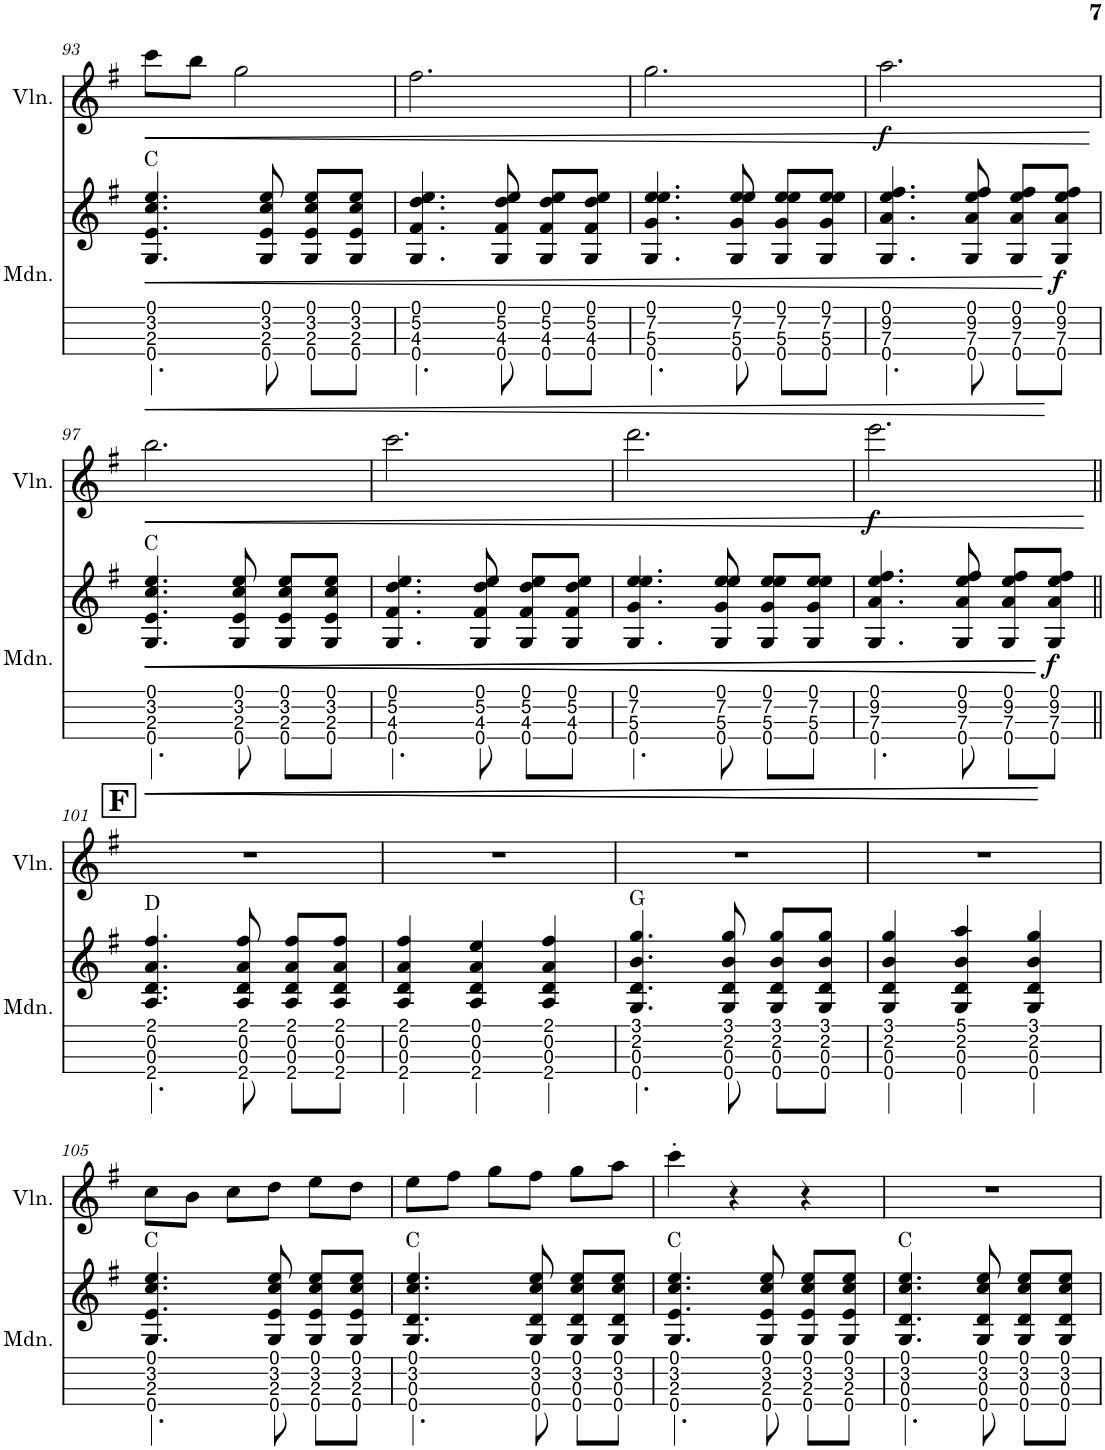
**kern	**kern	**dynam	**harte	**kern	**dynam
*part2	*part2	*part2	*part2	*part1	*part1
*staff3	*staff2	*staff2/3	*	*staff1	*staff1
*I"Mandolin	*	*	*	*I"Violin	*
*I'Mdn.	*	*	*	*I'Vln.	*
!!LO:PB:g=z
*	*clefG2	*	*	*clefG2	*
*k[f#]	*k[f#]	*	*	*k[f#]	*
*M3/4	*M3/4	*	*	*M3/4	*
=93	=93	=93	=93	=93	=93
!	!	!LO:HP:b	!	!	!LO:HP:b
4.G\ 4.e\ 4.cc\ 4.ee\	4.G/ 4.e/ 4.cc/ 4.ee/	<	C:maj	8ccc\L	<
.	.	.	.	8bb\J	.
.	.	.	.	2gg\	.
8G\ 8e\ 8cc\ 8ee\	8G/ 8e/ 8cc/ 8ee/	.	.	.	.
8G\ 8e\ 8cc\ 8ee\L	8G/ 8e/ 8cc/ 8ee/L	.	.	.	.
8G\ 8e\ 8cc\ 8ee\J	8G/ 8e/ 8cc/ 8ee/J	.	.	.	.
=94	=94	=94	=94	=94	=94
4.G\ 4.f#\ 4.dd\ 4.ee\	4.G/ 4.f#/ 4.dd/ 4.ee/	.	.	2.ff#\	.
8G\ 8f#\ 8dd\ 8ee\	8G/ 8f#/ 8dd/ 8ee/	.	.	.	.
8G\ 8f#\ 8dd\ 8ee\L	8G/ 8f#/ 8dd/ 8ee/L	.	.	.	.
8G\ 8f#\ 8dd\ 8ee\J	8G/ 8f#/ 8dd/ 8ee/J	.	.	.	.
=95	=95	=95	=95	=95	=95
4.G\ 4.g\ 4.ee\ 4.ee\	4.G/ 4.g/ 4.ee/ 4.ee/	.	.	2.gg\	.
8G\ 8g\ 8ee\ 8ee\	8G/ 8g/ 8ee/ 8ee/	.	.	.	.
8G\ 8g\ 8ee\ 8ee\L	8G/ 8g/ 8ee/ 8ee/L	.	.	.	.
8G\ 8g\ 8ee\ 8ee\J	8G/ 8g/ 8ee/ 8ee/J	.	.	.	.
=96	=96	=96	=96	=96	=96
!	!	!	!	!	!LO:DY:b
4.G\ 4.a\ 4.ff#\ 4.ee\	4.G/ 4.a/ 4.ee/ 4.ff#/	.	.	2.aa\	f
8G\ 8a\ 8ff#\ 8ee\	8G/ 8a/ 8ee/ 8ff#/	.	.	.	.
8G\ 8a\ 8ff#\ 8ee\L	8G/ 8a/ 8ee/ 8ff#/L	.	.	.	.
!	!	!LO:DY:n=1:b	!	!	!
8G\ 8a\ 8ff#\ 8ee\J	8G/ 8a/ 8ee/ 8ff#/J	[ f	.	.	.
.	.	.	.	.	[
!!LO:LB:g=z
=97	=97	=97	=97	=97	=97
!	!	!LO:HP:b	!	!	!LO:HP:b
4.G\ 4.e\ 4.cc\ 4.ee\	4.G/ 4.e/ 4.cc/ 4.ee/	<	C:maj	2.bb\	<
!	!	!LO:HP:b	!	!	!
8G\ 8e\ 8cc\ 8ee\	8G/ 8e/ 8cc/ 8ee/	<	.	.	.
8G\ 8e\ 8cc\ 8ee\L	8G/ 8e/ 8cc/ 8ee/L	.	.	.	.
8G\ 8e\ 8cc\ 8ee\J	8G/ 8e/ 8cc/ 8ee/J	.	.	.	.
=98	=98	=98	=98	=98	=98
4.G\ 4.f#\ 4.dd\ 4.ee\	4.G/ 4.f#/ 4.dd/ 4.ee/	.	.	2.ccc\	.
8G\ 8f#\ 8dd\ 8ee\	8G/ 8f#/ 8dd/ 8ee/	.	.	.	.
8G\ 8f#\ 8dd\ 8ee\L	8G/ 8f#/ 8dd/ 8ee/L	.	.	.	.
8G\ 8f#\ 8dd\ 8ee\J	8G/ 8f#/ 8dd/ 8ee/J	.	.	.	.
=99	=99	=99	=99	=99	=99
4.G\ 4.g\ 4.ee\ 4.ee\	4.G/ 4.g/ 4.ee/ 4.ee/	.	.	2.ddd\	.
8G\ 8g\ 8ee\ 8ee\	8G/ 8g/ 8ee/ 8ee/	.	.	.	.
8G\ 8g\ 8ee\ 8ee\L	8G/ 8g/ 8ee/ 8ee/L	.	.	.	.
8G\ 8g\ 8ee\ 8ee\J	8G/ 8g/ 8ee/ 8ee/J	.	.	.	.
=100	=100	=100	=100	=100	=100
!	!	!	!	!	!LO:DY:b
4.G\ 4.a\ 4.ff#\ 4.ee\	4.G/ 4.a/ 4.ee/ 4.ff#/	.	.	2.eee\	f
8G\ 8a\ 8ff#\ 8ee\	8G/ 8a/ 8ee/ 8ff#/	.	.	.	.
8G\ 8a\ 8ff#\ 8ee\L	8G/ 8a/ 8ee/ 8ff#/L	.	.	.	.
!	!	!LO:DY:n=1:b	!	!	!
8G\ 8a\ 8ff#\ 8ee\J	8G/ 8a/ 8ee/ 8ff#/J	[ [ f	.	.	.
.	.	.	.	.	[
!!LO:LB:g=z
!!LO:REH:place=s1:a:B:cj:fs=14:t=F
=101||	=101||	=101||	=101||	=101||	=101||
4.A\ 4.d\ 4.a\ 4.ff#\	4.A/ 4.d/ 4.a/ 4.ff#/	.	D:maj	2.r	.
8A\ 8d\ 8a\ 8ff#X\	8A/ 8d/ 8a/ 8ff#/	.	.	.	.
8A\ 8d\ 8a\ 8ff#\L	8A/ 8d/ 8a/ 8ff#/L	.	.	.	.
8A\ 8d\ 8a\ 8ff#\J	8A/ 8d/ 8a/ 8ff#/J	.	.	.	.
=102	=102	=102	=102	=102	=102
4A\ 4d\ 4a\ 4ff#\	4A/ 4d/ 4a/ 4ff#/	.	.	2.r	.
4A\ 4d\ 4a\ 4ee\	4A/ 4d/ 4a/ 4ee/	.	.	.	.
4A\ 4d\ 4a\ 4ff#X\	4A/ 4d/ 4a/ 4ff#/	.	.	.	.
=103	=103	=103	=103	=103	=103
4.G\ 4.d\ 4.b\ 4.gg\	4.G/ 4.d/ 4.b/ 4.gg/	.	G:maj	2.r	.
8G\ 8d\ 8b\ 8gg\	8G/ 8d/ 8b/ 8gg/	.	.	.	.
8G\ 8d\ 8b\ 8gg\L	8G/ 8d/ 8b/ 8gg/L	.	.	.	.
8G\ 8d\ 8b\ 8gg\J	8G/ 8d/ 8b/ 8gg/J	.	.	.	.
=104	=104	=104	=104	=104	=104
4G\ 4d\ 4b\ 4gg\	4G/ 4d/ 4b/ 4gg/	.	.	2.r	.
4G\ 4d\ 4b\ 4aa\	4G/ 4d/ 4b/ 4aa/	.	.	.	.
4G\ 4d\ 4b\ 4gg\	4G/ 4d/ 4b/ 4gg/	.	.	.	.
!!LO:LB:g=z
=105	=105	=105	=105	=105	=105
4.G\ 4.e\ 4.cc\ 4.ee\	4.G/ 4.e/ 4.cc/ 4.ee/	.	C:maj	8cc\L	.
.	.	.	.	8b\J	.
.	.	.	.	8cc\L	.
8G\ 8e\ 8cc\ 8ee\	8G/ 8e/ 8cc/ 8ee/	.	.	8dd\J	.
8G\ 8e\ 8cc\ 8ee\L	8G/ 8e/ 8cc/ 8ee/L	.	.	8ee\L	.
8G\ 8e\ 8cc\ 8ee\J	8G/ 8e/ 8cc/ 8ee/J	.	.	8dd\J	.
=106	=106	=106	=106	=106	=106
4.G\ 4.d\ 4.cc\ 4.ee\	4.G/ 4.d/ 4.cc/ 4.ee/	.	C:maj	8ee\L	.
.	.	.	.	8ff#\J	.
.	.	.	.	8gg\L	.
8G\ 8d\ 8cc\ 8ee\	8G/ 8d/ 8cc/ 8ee/	.	.	8ff#\J	.
8G\ 8d\ 8cc\ 8ee\L	8G/ 8d/ 8cc/ 8ee/L	.	.	8gg\L	.
8G\ 8d\ 8cc\ 8ee\J	8G/ 8d/ 8cc/ 8ee/J	.	.	8aa\J	.
=107	=107	=107	=107	=107	=107
4.G\ 4.e\ 4.cc\ 4.ee\	4.G/ 4.e/ 4.cc/ 4.ee/	.	C:maj	4ccc'\	.
.	.	.	.	4r	.
8G\ 8e\ 8cc\ 8ee\	8G/ 8e/ 8cc/ 8ee/	.	.	.	.
8G\ 8e\ 8cc\ 8ee\L	8G/ 8e/ 8cc/ 8ee/L	.	.	4r	.
8G\ 8e\ 8cc\ 8ee\J	8G/ 8e/ 8cc/ 8ee/J	.	.	.	.
=108	=108	=108	=108	=108	=108
4.G\ 4.d\ 4.cc\ 4.ee\	4.G/ 4.d/ 4.cc/ 4.ee/	.	C:maj	2.r	.
8G\ 8d\ 8cc\ 8ee\	8G/ 8d/ 8cc/ 8ee/	.	.	.	.
8G\ 8d\ 8cc\ 8ee\L	8G/ 8d/ 8cc/ 8ee/L	.	.	.	.
8G\ 8d\ 8cc\ 8ee\J	8G/ 8d/ 8cc/ 8ee/J	.	.	.	.
=	=	=	=	=	=
*-	*-	*-	*-	*-	*-
